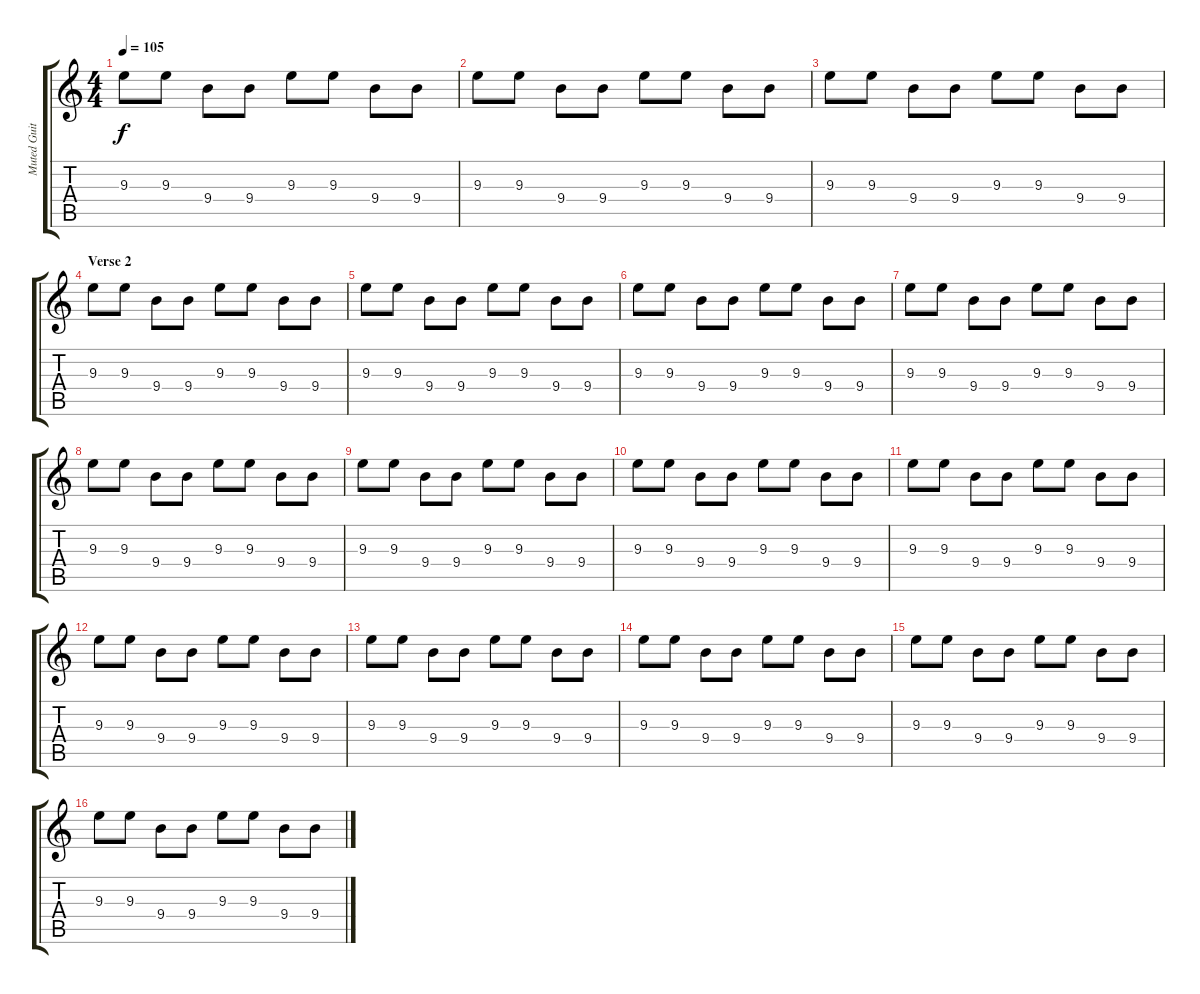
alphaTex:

\track ("Muted Guitar" "Muted Guit") {instrument electricguitarmuted}
\staff {score tabs}
\tuning (E4 B3 G3 D3 A2 E2) {hide}
\ts (4 4)
\tempo 105
\clef g2
\ks c
9.3.8{dy f} 9.3.8 9.4.8 9.4.8 9.3.8 9.3.8 9.4.8 9.4.8 |
9.3.8 9.3.8 9.4.8 9.4.8 9.3.8 9.3.8 9.4.8 9.4.8 |
9.3.8 9.3.8 9.4.8 9.4.8 9.3.8 9.3.8 9.4.8 9.4.8 |
\section ("" "Verse 2")
9.3.8 9.3.8 9.4.8 9.4.8 9.3.8 9.3.8 9.4.8 9.4.8 |
9.3.8 9.3.8 9.4.8 9.4.8 9.3.8 9.3.8 9.4.8 9.4.8 |
9.3.8 9.3.8 9.4.8 9.4.8 9.3.8 9.3.8 9.4.8 9.4.8 |
9.3.8 9.3.8 9.4.8 9.4.8 9.3.8 9.3.8 9.4.8 9.4.8 |
9.3.8 9.3.8 9.4.8 9.4.8 9.3.8 9.3.8 9.4.8 9.4.8 |
9.3.8 9.3.8 9.4.8 9.4.8 9.3.8 9.3.8 9.4.8 9.4.8 |
9.3.8 9.3.8 9.4.8 9.4.8 9.3.8 9.3.8 9.4.8 9.4.8 |
9.3.8 9.3.8 9.4.8 9.4.8 9.3.8 9.3.8 9.4.8 9.4.8 |
9.3.8 9.3.8 9.4.8 9.4.8 9.3.8 9.3.8 9.4.8 9.4.8 |
9.3.8 9.3.8 9.4.8 9.4.8 9.3.8 9.3.8 9.4.8 9.4.8 |
9.3.8 9.3.8 9.4.8 9.4.8 9.3.8 9.3.8 9.4.8 9.4.8 |
9.3.8 9.3.8 9.4.8 9.4.8 9.3.8 9.3.8 9.4.8 9.4.8 |
9.3.8 9.3.8 9.4.8 9.4.8 9.3.8 9.3.8 9.4.8 9.4.8
